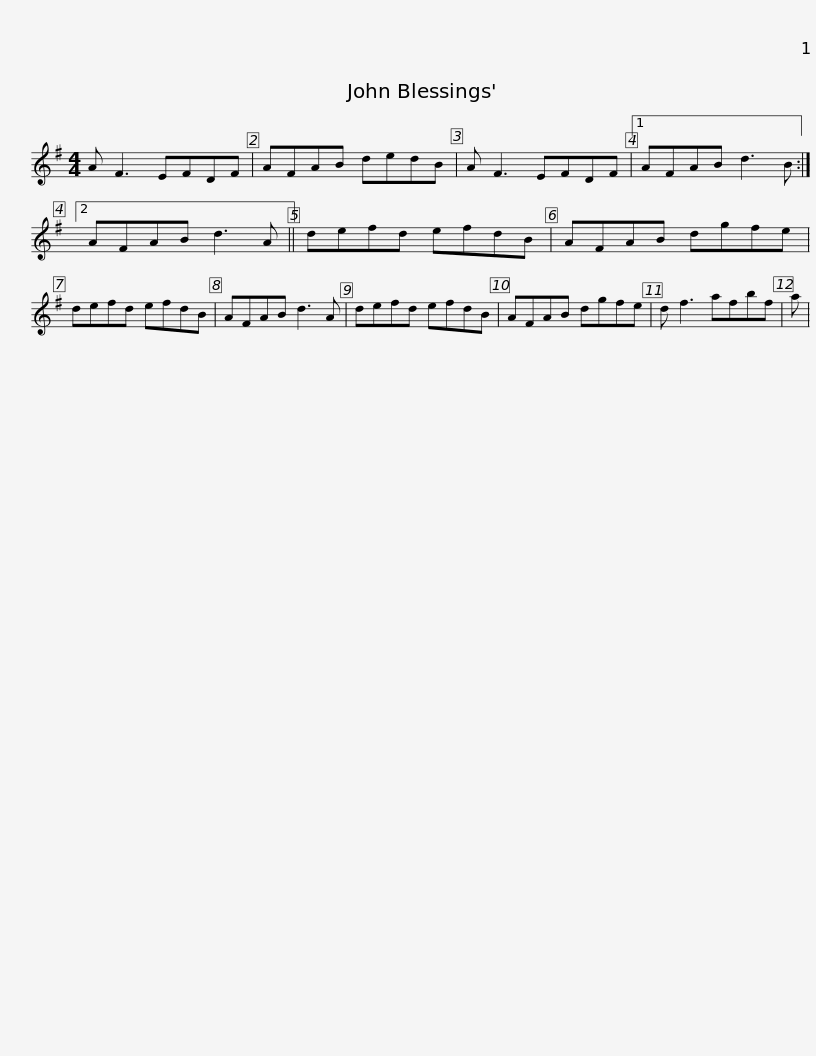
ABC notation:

X:1
L:1/8
M:4/4
I:linebreak $
K:G
V:1 treble
V:1
 A F3 EFDF | AFAB dedB | A F3 EFDF |1 AFAB d3 B :|2 AFAB d3 A || %5
 defd efdB |$ AFAB dgfe | defd efdB | AFAB d3 A | defd efdB | %10
 AFAB dgfe | d f3 afbf |$ a | %13
